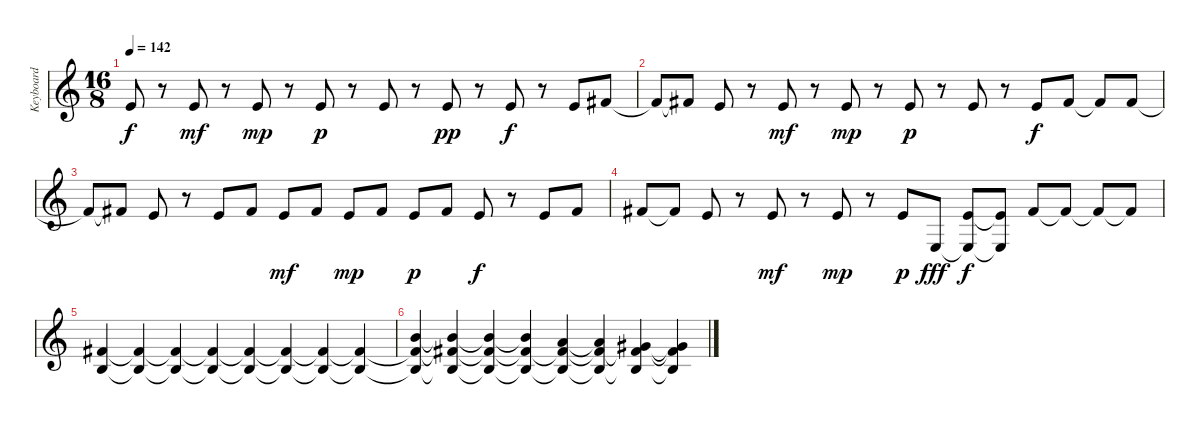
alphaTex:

\track ("Keyboard" "Keyboard") {instrument drawbarorgan}
\staff {score}
\tuning (B3 Ab3 E3 B2 Gb2 B1) {hide}
\ts (16 8)
\tempo 142
\clef g2
\ks c
17.4.8{dy f} r.8 17.4.8{dy mf} r.8 17.4.8{dy mp} r.8 17.4.8{dy p} r.8 17.4.8 r.8 17.4.8{dy pp} r.8 17.4.8{dy f} r.8 17.4.8 19.4.8 |
19.4{t}.8 19.4{t}.8 17.4.8 r.8 17.4.8{dy mf} r.8 17.4.8{dy mp} r.8 17.4.8{dy p} r.8 17.4.8 r.8 17.4.8{dy f} 19.4.8 19.4{t}.8 19.4.8 |
19.4{t}.8 19.4{t}.8 17.4.8 r.8 17.4.8 19.4.8 17.4.8{dy mf} 19.4.8 17.4.8{dy mp} 19.4.8 17.4.8{dy p} 19.4.8 17.4.8{dy f} r.8 17.4.8 19.4.8 |
19.4.8 19.4{t}.8 17.4.8 r.8 17.4.8{dy mf} r.8 17.4.8{dy mp} r.8 17.4.8{dy p} 10.5.8{dy fff} (17.4 10.5{t}).8{dy f} (17.4{t} 10.5{t}).8 19.4.8 19.4{t}.8 19.4{t}.8 19.4{t}.8 |
(19.4 17.5).4 (19.4{t} 17.5{t}).4 (19.4{t} 17.5{t}).4 (19.4{t} 17.5{t}).4 (19.4{t} 17.5{t}).4 (19.4{t} 17.5{t}).4 (19.4{t} 17.5{t}).4 (19.4{t} 17.5{t}).4 |
(19.3 19.4{t} 17.5{t}).4 (19.3{t} 19.4{t} 17.5{t}).4 (19.3{t} 19.4{t} 17.5{t}).4 (19.3{t} 19.4{t} 17.5{t}).4 (17.3 19.4{t} 17.5{t}).4 (17.3{t} 19.4{t} 17.5{t}).4 (16.3 19.4{t} 17.5{t}).4 (16.3{t} 19.4{t} 17.5{t}).4
